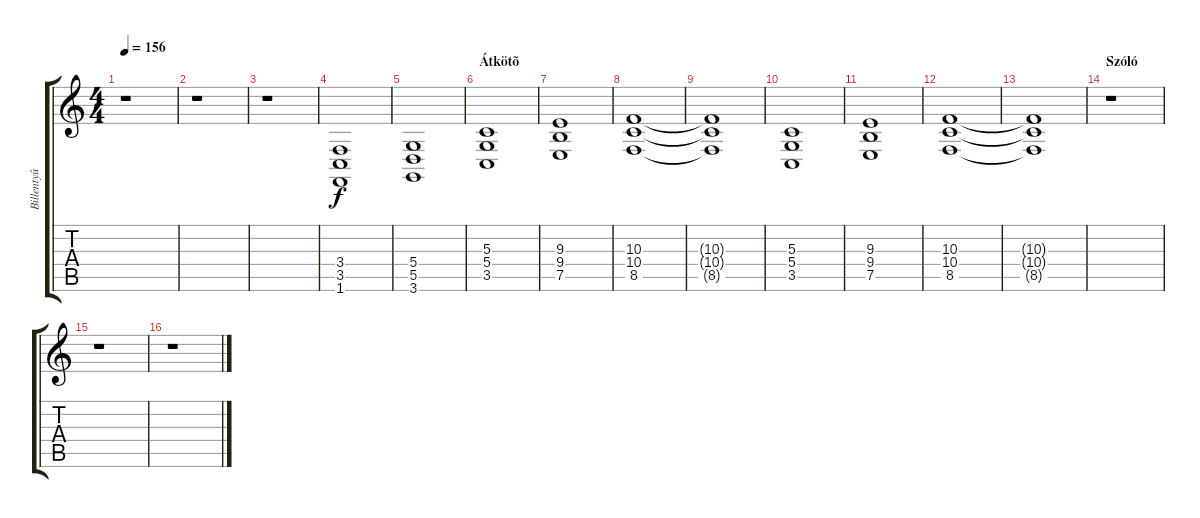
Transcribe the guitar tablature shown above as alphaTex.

\track ("Billentyû 2" "Billentyû ") {instrument pad1newage}
\staff {score tabs}
\tuning (E4 B3 G3 D3 A2 E2) {hide}
\ts (4 4)
\tempo 156
\clef g2
\ks c
r.1{dy f} |
r.1 |
r.1 |
(3.4 3.5 1.6).1 |
(5.4 5.5 3.6).1 |
\section ("" "Átkötõ")
(5.3 5.4 3.5).1 |
(9.3 9.4 7.5).1 |
(10.3 10.4 8.5).1 |
(10.3{t} 10.4{t} 8.5{t}).1 |
(5.3 5.4 3.5).1 |
(9.3 9.4 7.5).1 |
(10.3 10.4 8.5).1 |
(10.3{t} 10.4{t} 8.5{t}).1 |
\section ("" "Szóló")
r.1 |
r.1 |
r.1
